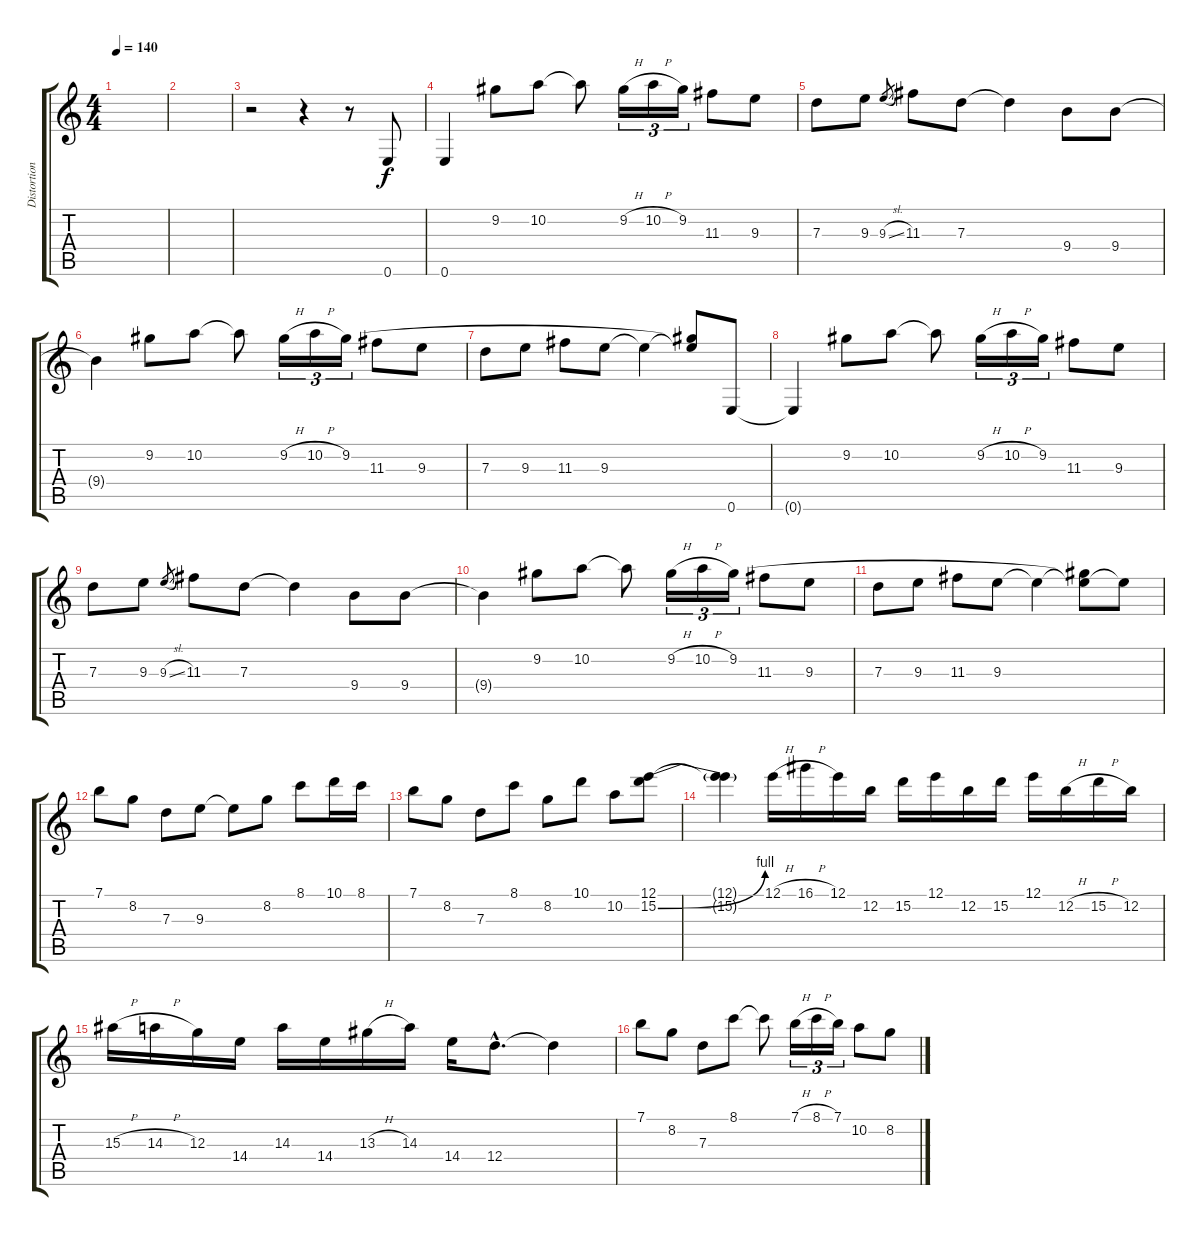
\track ("Distortion Guitar" "Distortion") {instrument distortionguitar}
\staff {score tabs}
\tuning (E4 B3 G3 D3 A2 E2) {hide}
\ts (4 4)
\tempo 140
\clef g2
\ks c
|
|
r.2 r.4 r.8 0.6.8 |
0.6.4 9.2.8 10.2.8 10.2{t}.8 9.2{h}.16{tu (3 2)} 10.2{h}.16{tu (3 2)} 9.2.16{tu (3 2)} 11.3.8 9.3.8 |
7.3.8 9.3.8 9.3{sl}.8{gr} 11.3.8 7.3.8 7.3{t}.4 9.4.8 9.4.8 |
9.4{t}.4 9.2.8 10.2.8 10.2{t}.8 9.2{h}.16{tu (3 2)} 10.2{h}.16{tu (3 2)} 9.2.16{tu (3 2)} 11.3.8 9.3.8 |
7.3.8 9.3.8 11.3.8 9.3.8 9.3{t}.4 (9.2{t} 9.3{t}).8 0.6.8 |
0.6{t}.4 9.2.8 10.2.8 10.2{t}.8 9.2{h}.16{tu (3 2)} 10.2{h}.16{tu (3 2)} 9.2.16{tu (3 2)} 11.3.8 9.3.8 |
7.3.8 9.3.8 9.3{sl}.8{gr} 11.3.8 7.3.8 7.3{t}.4 9.4.8 9.4.8 |
9.4{t}.4 9.2.8 10.2.8 10.2{t}.8 9.2{h}.16{tu (3 2)} 10.2{h}.16{tu (3 2)} 9.2.16{tu (3 2)} 11.3.8 9.3.8 |
7.3.8 9.3.8 11.3.8 9.3.8 9.3{t}.4 (9.2{t} 9.3{t}).8 9.3{t}.8 |
7.1.8 8.2.8 7.3.8 9.3.8 9.3{t}.8 8.2.8 8.1.8 10.1.16 8.1.16 |
7.1.8 8.2.8 7.3.8 8.1.8 8.2.8 10.1.8 10.2.8 (12.1 15.2{be (bend 0 0 60 4)}).8 |
(12.1{t} 15.2{t}).4 12.1{h}.16 16.1{h}.16 12.1.16 12.2.16 15.2.16 12.1.16 12.2.16 15.2.16 12.1.16 12.2{h}.16 15.2{h}.16 12.2.16 |
15.3{h}.16 14.3{h}.16 12.3.16 14.4.16 14.3.16 14.4.16 13.3{h}.16 14.3.16 14.4.16 12.4{hac}.8{d} 12.4{t}.4 |
7.1.8 8.2.8 7.3.8 8.1.8 8.1{t}.8 7.1{h}.16{tu (3 2)} 8.1{h}.16{tu (3 2)} 7.1.16{tu (3 2)} 10.2.8 8.2.8
